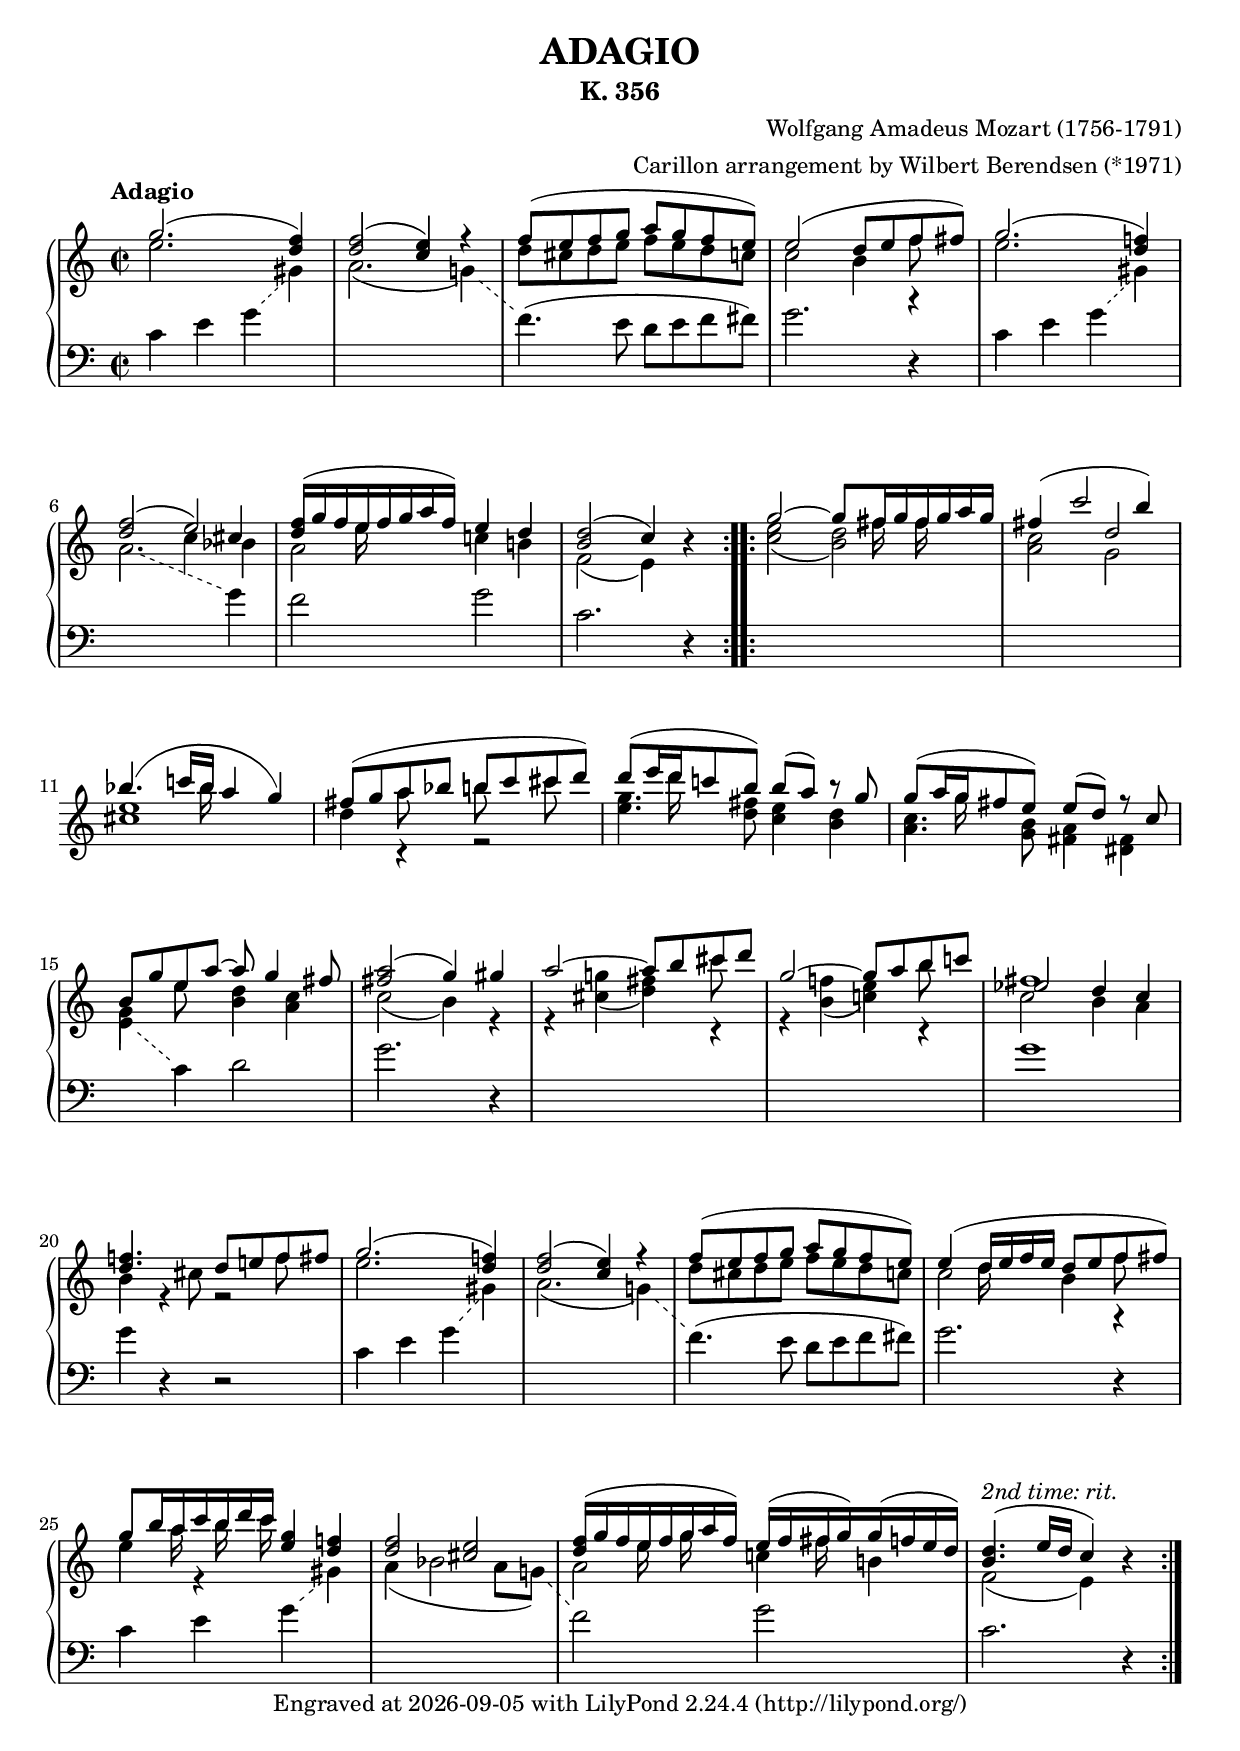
\version "2.13.34"

%{
  Based on http://lsr.dsi.unimi.it/LSR/Snippet?id=336
  
  Merges rests and multi-measure rests that occur on the same moment inside a
  staff with two voices.
  
  Usage:
  
  \include "merge-rests"
  
  \layout {
    \mergeRests
  }
  
  or inside the music:
  
  \new Staff <<
    \relative c' {
      \mergeRestsOn	%% in one of the voices is sufficient
      c4 d e f g r r2
    }
    \\
    \relative c' {
      a4 b c d e r r2
    }
  >>
 
%}
\version "2.12.3"


#(define (rest-score r)
  (let ((score 0)
	(yoff (ly:grob-property-data r 'Y-offset))
	(sp (ly:grob-property-data r 'staff-position)))
    (if (number? yoff)
	(set! score (+ score 2))
	(if (eq? yoff 'calculation-in-progress)
	    (set! score (- score 3))))
    (and (number? sp)
	 (<= 0 2 sp)
	 (set! score (+ score 2))
	 (set! score (- score (abs (- 1 sp)))))
    score))

#(define (merge-rests-on-positioning grob)
  (let* ((can-merge #f)
	 (elts (ly:grob-object grob 'elements))
	 (num-elts (and (ly:grob-array? elts)
			(ly:grob-array-length elts)))
	 (two-voice? (= num-elts 2)))
    (if two-voice?
	(let* ((v1-grob (ly:grob-array-ref elts 0))
	       (v2-grob (ly:grob-array-ref elts 1))
	       (v1-rest (ly:grob-object v1-grob 'rest))
	       (v2-rest (ly:grob-object v2-grob 'rest)))
	  (and
	   (ly:grob? v1-rest)
	   (ly:grob? v2-rest)
	   (let* ((v1-duration-log (ly:grob-property v1-rest 'duration-log))
		  (v2-duration-log (ly:grob-property v2-rest 'duration-log))
		  (v1-dot (ly:grob-object v1-rest 'dot))
		  (v2-dot (ly:grob-object v2-rest 'dot))
		  (v1-dot-count (and (ly:grob? v1-dot)
				     (ly:grob-property v1-dot 'dot-count -1)))
		  (v2-dot-count (and (ly:grob? v2-dot)
				     (ly:grob-property v2-dot 'dot-count -1))))
	     (set! can-merge
		   (and
		    (number? v1-duration-log)
		    (number? v2-duration-log)
		    (= v1-duration-log v2-duration-log)
		    (eq? v1-dot-count v2-dot-count)))
	     (if can-merge
		 ;; keep the rest that looks best:
		 (let* ((keep-v1? (>= (rest-score v1-rest)
				      (rest-score v2-rest)))
			(rest-to-keep (if keep-v1? v1-rest v2-rest))
			(dot-to-kill (if keep-v1? v2-dot v1-dot)))
		   ;; uncomment if you're curious of which rest was chosen:
		   ;;(ly:grob-set-property! v1-rest 'color green)
		   ;;(ly:grob-set-property! v2-rest 'color blue)
		   (ly:grob-suicide! (if keep-v1? v2-rest v1-rest))
		   (if (ly:grob? dot-to-kill)
		       (ly:grob-suicide! dot-to-kill))
		   (ly:grob-set-property! rest-to-keep 'direction 0)
		   (ly:rest::y-offset-callback rest-to-keep)))))))
    (if can-merge
	#t
	(ly:rest-collision::calc-positioning-done grob))))

#(define merge-multi-measure-rests-on-Y-offset
  ;; Call this to get the 'Y-offset of a MultiMeasureRest.
  ;; It keeps track of other MultiMeasureRests in the same NonMusicalPaperColumn
  ;; and StaffSymbol. If two are found, delete one and return 0 for Y-offset of
  ;; the other one.
  (let ((table (make-weak-key-hash-table)))
    (lambda (grob)
      (let* ((ssymb (ly:grob-object grob 'staff-symbol))
	     (nmcol (ly:grob-parent grob X))
	     (ssymb-hash (or (hash-ref table ssymb)
			     (hash-set! table ssymb (make-hash-table))))
	     (othergrob (hash-ref ssymb-hash nmcol)))
	    (if (ly:grob? othergrob)
		(begin
		  ;; Found the other grob in this staff/column,
		  ;; delete it and move ours.
		  (ly:grob-suicide! othergrob)
		  (hash-remove! ssymb-hash nmcol)
		  0)
		(begin
		  ;; Just save this grob and return the default value.
		  (hash-set! ssymb-hash nmcol grob)
		  (ly:staff-symbol-referencer::callback grob)))))))


mergeRestsOn = {
  \override Staff.RestCollision #'positioning-done = #merge-rests-on-positioning
  \override Staff.MultiMeasureRest #'Y-offset = #merge-multi-measure-rests-on-Y-offset
}

mergeRestsOff = {
  \revert Staff.RestCollision #'positioning-done
  \revert Staff.MultiMeasureRest #'Y-offset
}

mergeRests = \layout {
  \context {
    \Staff
    \override RestCollision #'positioning-done = #merge-rests-on-positioning
    \override MultiMeasureRest #'Y-offset = #merge-multi-measure-rests-on-Y-offset
  }
}



\header {
  title = "ADAGIO"
  subtitle = "K. 356"
  composer = "Wolfgang Amadeus Mozart (1756-1791)"
  arranger = "Carillon arrangement by Wilbert Berendsen (*1971)"
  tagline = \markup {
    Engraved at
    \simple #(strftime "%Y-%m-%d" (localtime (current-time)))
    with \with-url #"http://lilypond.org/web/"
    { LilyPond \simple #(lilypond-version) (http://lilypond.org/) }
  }  
}

\paper {
  ragged-last-bottom = ##f
  indent = #0
  systems-per-page = #6
}

\layout {
  \context {
    \Staff
    \RemoveEmptyStaves
  }
  \context {
    \Voice
    \override VoiceFollower #'style = #'dashed-line
  }
}

toManual = {
  \change Staff = "manual"
  \voiceTwo
}

toPedal = {
  \change Staff = "pedal"
  \oneVoice
}

icc = \once \override NoteColumn #'ignore-collision = ##t
showSwitch = { \once \set followVoice = ##t }
plusDown = #(define-music-function (parser location note) (ly:music?)
	      #{ << $note \new Voice { \voiceTwo $note } >> #})
plusUp = #(define-music-function (parser location note) (ly:music?)
	      #{ << $note \new Voice { \voiceOne $note } >> #})

global = {
  \time 2/2
  \key c \major
  #(set-accidental-style 'modern)
}

upper = \relative c''' {
  \tempo "Adagio"
  \global
  \voiceOne
  \repeat volta 2 {
    g2.( <d f>4) |
    <d f>2( <c e>4) r |
    f8( e f g a g f e) |
    e2( d8 e \plusDown f fis) |
    
    g2.( <d f>4) |
    <d f>2( e) |
    <%{\tweak #'duration-log #1%} d f>16( g f \plusDown e f g a f) e4 d |
    <b d>2( c4) r |
  }
  \repeat volta 2 {
    g'2~ g8 \plusDown fis16 g \plusDown fis g a g |
    fis4( c'2 b4) |
    bes4.( c16 \plusDown bes a4 g) |
    fis8( g \plusDown a bes \plusDown b c \plusDown cis d) |
    d8( e16 \plusDown d c8 b) b( a) r g |
    g8( a16 \plusDown g fis8 e) e( d) r c |
    b8 g' \plusDown e a~a g4 fis8 |
    <fis a>2( g4) gis |
    a2~ a8 b \plusDown cis d |
    g,2~ g8 a \plusDown b c |
    fis,1 |
    <f d>4. \stemDown cis8 \stemUp d e \plusDown f fis |
    
    g2.( <d f>4) |
    <d f>2( <c e>4) r |
    f8( e f g a g f e) |
    e4( \plusDown d16 e f e d8 e \plusDown f fis) |
    
    g8 b16 \plusDown a c \plusDown b d \plusDown c <e, g>4 <d f> |
    <d f>2 <cis e> |
    <%{\tweak #'duration-log #1%} d f>16( g f \plusDown e f \plusDown g a f) e( f \plusDown fis g) g( f e d) |
    <d b>4.(^\markup \italic { 2nd time: rit. } e16 d c4) r |
    
  } 
  
}

middle = \relative c'' {
  \repeat volta 2 {
    \voiceTwo
    e2. s4 |
    s1 |
    d8 cis d e f e d c |
    c2 b4 r |
    
    e2. s4 |
    s2 c4 << cis \\ bes >> |
    a2 c4 b |
    f2( e4) r |
  }
  \repeat volta 2 {
    <c' e>2( <b d>) |
    <a c> << d \\ g, >> |
    <cis e>1 |
    d4 r r2 |
    <e g>4. <d fis>8 <c e>4 <b d> |
    <a c>4. <g b>8 <fis a>4 <dis fis> |
    \icc g4 s <b d> <a c> |
    c2( b4) r |
    r4 <cis g'>( <d fis>) r |
    r4 <b f'>( <c e>) r |
    << \new Voice { \voiceThree es2 \voiceOne d4 c }
      { c2 b4 a } >> |
    b4 r r2 |
    
    e2. s4 |
    s1 |
    d8 cis d e f e d c |
    c2 b4 r |
    e4 r s2 |
    s1 |
    a,2 c4 b |
    f2( e4) r |
  }
}

bass = \relative c' {
  \repeat volta 2 {
    c4 e g \showSwitch \toManual gis |
    a2.( g4) |
    \showSwitch \toPedal
    f4.( e8 d e f fis) |
    g2. r4 |
    
    c,4 e g \showSwitch \toManual gis |
    a2. \showSwitch \toPedal g4 |
    f2 g |
    c,2. r4 |
  }
  \repeat volta 2 {
    s1*6 |
    \toManual
    e4 \showSwitch \toPedal c d2 |
    g2. r4 |
    s1*2 |
    g1 |
    g4 r r2 |
    
    c,4 e g \showSwitch \toManual gis |
    a2.( g4) |
    \showSwitch \toPedal
    f4.( e8 d e f fis) |
    g2. r4 |
    
    \toPedal
    c,4 e g \showSwitch \toManual gis |
    a4( bes2 a8 g) |
    \showSwitch \toPedal
    f2 g |
    c,2. r4 |
    
    
  }
}

\score {
  \new GrandStaff <<
    \new Staff = "manual" <<
      \clef treble
      \mergeRestsOn
      \new Voice = "upper" \upper
      \new Voice = "middle" \middle
    >>
    \new Staff = "pedal" <<
      \mergeRestsOn
      \clef bass
      \new Voice = "bass" \bass
    >>
  >>
}
